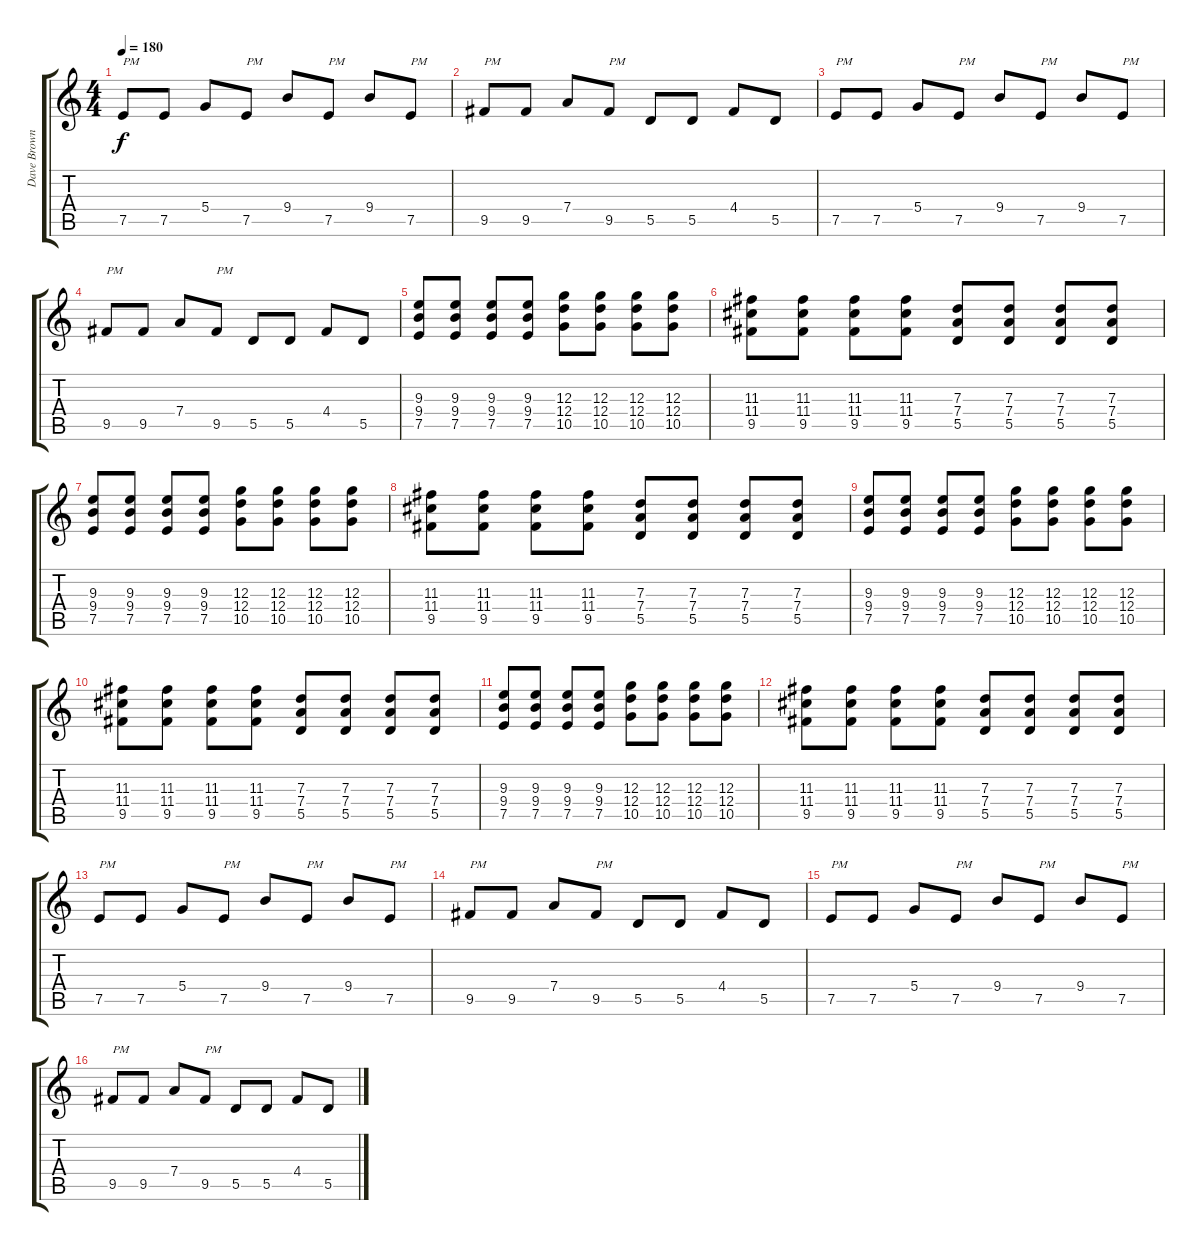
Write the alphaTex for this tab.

\track ("Dave Brownsound" "Dave Brown") {instrument distortionguitar}
\staff {score tabs}
\tuning (E4 B3 G3 D3 A2 E2) {hide}
\ts (4 4)
\tempo 180
\clef g2
\ks c
7.5.8{txt "PM" dy f instrument distortionguitar} 7.5.8 5.4.8 7.5.8{txt "PM"} 9.4.8 7.5.8{txt "PM"} 9.4.8 7.5.8{txt "PM"} |
9.5.8{txt "PM"} 9.5.8 7.4.8 9.5.8{txt "PM"} 5.5.8 5.5.8 4.4.8 5.5.8 |
7.5.8{txt "PM"} 7.5.8 5.4.8 7.5.8{txt "PM"} 9.4.8 7.5.8{txt "PM"} 9.4.8 7.5.8{txt "PM"} |
9.5.8{txt "PM"} 9.5.8 7.4.8 9.5.8{txt "PM"} 5.5.8 5.5.8 4.4.8 5.5.8 |
(9.3 9.4 7.5).8 (9.3 9.4 7.5).8 (9.3 9.4 7.5).8 (9.3 9.4 7.5).8 (12.3 12.4 10.5).8 (12.3 12.4 10.5).8 (12.3 12.4 10.5).8 (12.3 12.4 10.5).8 |
(11.3 11.4 9.5).8 (11.3 11.4 9.5).8 (11.3 11.4 9.5).8 (11.3 11.4 9.5).8 (7.3 7.4 5.5).8 (7.3 7.4 5.5).8 (7.3 7.4 5.5).8 (7.3 7.4 5.5).8 |
(9.3 9.4 7.5).8 (9.3 9.4 7.5).8 (9.3 9.4 7.5).8 (9.3 9.4 7.5).8 (12.3 12.4 10.5).8 (12.3 12.4 10.5).8 (12.3 12.4 10.5).8 (12.3 12.4 10.5).8 |
(11.3 11.4 9.5).8 (11.3 11.4 9.5).8 (11.3 11.4 9.5).8 (11.3 11.4 9.5).8 (7.3 7.4 5.5).8 (7.3 7.4 5.5).8 (7.3 7.4 5.5).8 (7.3 7.4 5.5).8 |
(9.3 9.4 7.5).8 (9.3 9.4 7.5).8 (9.3 9.4 7.5).8 (9.3 9.4 7.5).8 (12.3 12.4 10.5).8 (12.3 12.4 10.5).8 (12.3 12.4 10.5).8 (12.3 12.4 10.5).8 |
(11.3 11.4 9.5).8 (11.3 11.4 9.5).8 (11.3 11.4 9.5).8 (11.3 11.4 9.5).8 (7.3 7.4 5.5).8 (7.3 7.4 5.5).8 (7.3 7.4 5.5).8 (7.3 7.4 5.5).8 |
(9.3 9.4 7.5).8 (9.3 9.4 7.5).8 (9.3 9.4 7.5).8 (9.3 9.4 7.5).8 (12.3 12.4 10.5).8 (12.3 12.4 10.5).8 (12.3 12.4 10.5).8 (12.3 12.4 10.5).8 |
(11.3 11.4 9.5).8 (11.3 11.4 9.5).8 (11.3 11.4 9.5).8 (11.3 11.4 9.5).8 (7.3 7.4 5.5).8 (7.3 7.4 5.5).8 (7.3 7.4 5.5).8 (7.3 7.4 5.5).8 |
7.5.8{txt "PM"} 7.5.8 5.4.8 7.5.8{txt "PM"} 9.4.8 7.5.8{txt "PM"} 9.4.8 7.5.8{txt "PM"} |
9.5.8{txt "PM"} 9.5.8 7.4.8 9.5.8{txt "PM"} 5.5.8 5.5.8 4.4.8 5.5.8 |
7.5.8{txt "PM"} 7.5.8 5.4.8 7.5.8{txt "PM"} 9.4.8 7.5.8{txt "PM"} 9.4.8 7.5.8{txt "PM"} |
9.5.8{txt "PM"} 9.5.8 7.4.8 9.5.8{txt "PM"} 5.5.8 5.5.8 4.4.8 5.5.8
